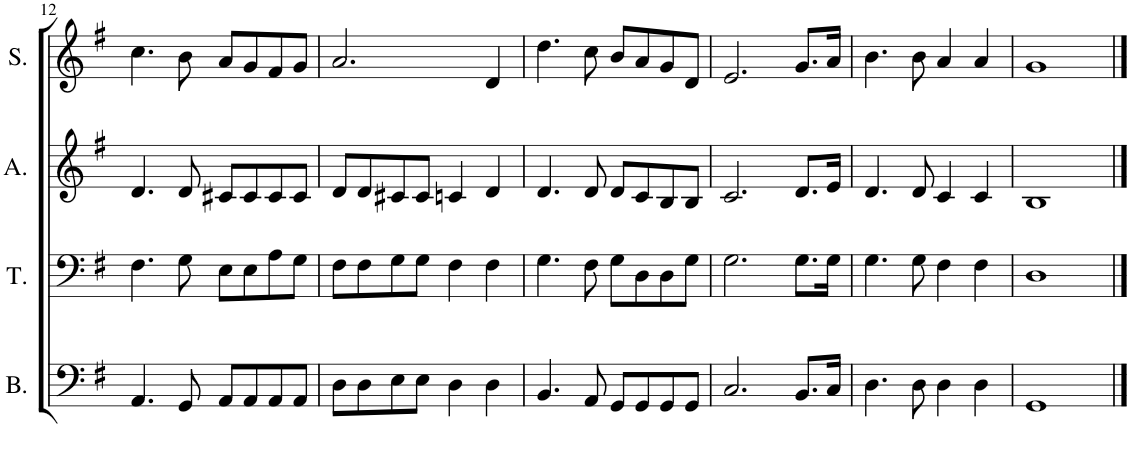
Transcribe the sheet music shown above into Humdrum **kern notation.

**kern	**kern	**kern	**kern
*part4	*part3	*part2	*part1
*staff4	*staff3	*staff2	*staff1
*I"Bass	*I"Tenor	*I"Alto	*I"Soprano
*I'B.	*I'T.	*I'A.	*I'S.
!!LO:PB:g=z
*clefF4	*clefF4	*clefG2	*clefG2
*k[f#]	*k[f#]	*k[f#]	*k[f#]
*M4/4	*M4/4	*M4/4	*M4/4
=12	=12	=12	=12
4.AA/	4.F#\	4.d/	4.cc\
8GG/	8G\	8d/	8b\
8AA/L	8E\L	8c#X/L	8a/L
8AA/	8E\	8c#/	8g/
8AA/	8A\	8c#/	8f#/
8AA/J	8G\J	8c#/J	8g/J
=13	=13	=13	=13
8D\L	8F#\L	8d/L	2.a/
8D\	8F#\	8d/	.
8E\	8G\	8c#X/	.
8E\J	8G\J	8c#/J	.
4D\	4F#\	4cn/	.
4D\	4F#\	4d/	4d/
=14	=14	=14	=14
4.BB/	4.G\	4.d/	4.dd\
8AA/	8F#\	8d/	8cc\
8GG/L	8G\L	8d/L	8b/L
8GG/	8D\	8c/	8a/
8GG/	8D\	8B/	8g/
8GG/J	8G\J	8B/J	8d/J
=15	=15	=15	=15
2.C/	2.G\	2.c/	2.e/
8.BB/L	8.G\L	8.d/L	8.g/L
16C/Jk	16G\Jk	16e/Jk	16a/Jk
=16	=16	=16	=16
4.D\	4.G\	4.d/	4.b\
8D\	8G\	8d/	8b\
4D\	4F#\	4c/	4a/
4D\	4F#\	4c/	4a/
=17	=17	=17	=17
1GG	1D	1B	1g
==	==	==	==
*-	*-	*-	*-
